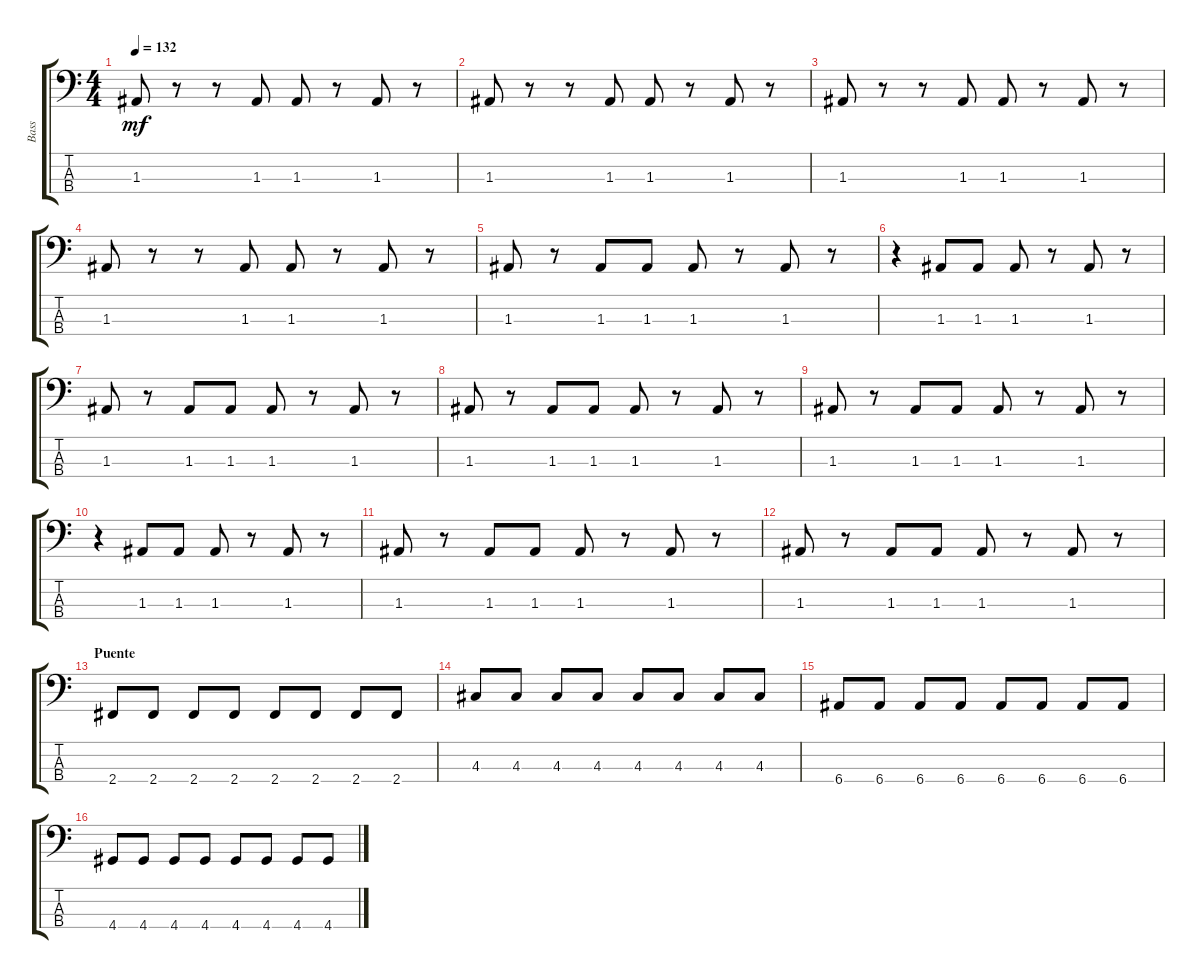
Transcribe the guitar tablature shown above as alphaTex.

\track ("Bass" "Bass") {instrument electricbassfinger}
\staff {score tabs}
\tuning (G2 D2 A1 E1) {hide}
\ts (4 4)
\tempo 132
\clef f4
\ks c
1.3.8{dy mf} r.8 r.8 1.3.8 1.3.8 r.8 1.3.8 r.8 |
1.3.8 r.8 r.8 1.3.8 1.3.8 r.8 1.3.8 r.8 |
1.3.8 r.8 r.8 1.3.8 1.3.8 r.8 1.3.8 r.8 |
1.3.8 r.8 r.8 1.3.8 1.3.8 r.8 1.3.8 r.8 |
1.3.8 r.8 1.3.8 1.3.8 1.3.8 r.8 1.3.8 r.8 |
r.4 1.3.8 1.3.8 1.3.8 r.8 1.3.8 r.8 |
1.3.8 r.8 1.3.8 1.3.8 1.3.8 r.8 1.3.8 r.8 |
1.3.8 r.8 1.3.8 1.3.8 1.3.8 r.8 1.3.8 r.8 |
1.3.8 r.8 1.3.8 1.3.8 1.3.8 r.8 1.3.8 r.8 |
r.4 1.3.8 1.3.8 1.3.8 r.8 1.3.8 r.8 |
1.3.8 r.8 1.3.8 1.3.8 1.3.8 r.8 1.3.8 r.8 |
1.3.8 r.8 1.3.8 1.3.8 1.3.8 r.8 1.3.8 r.8 |
\section ("" "Puente")
2.4.8 2.4.8 2.4.8 2.4.8 2.4.8 2.4.8 2.4.8 2.4.8 |
4.3.8 4.3.8 4.3.8 4.3.8 4.3.8 4.3.8 4.3.8 4.3.8 |
6.4.8 6.4.8 6.4.8 6.4.8 6.4.8 6.4.8 6.4.8 6.4.8 |
4.4.8 4.4.8 4.4.8 4.4.8 4.4.8 4.4.8 4.4.8 4.4.8
